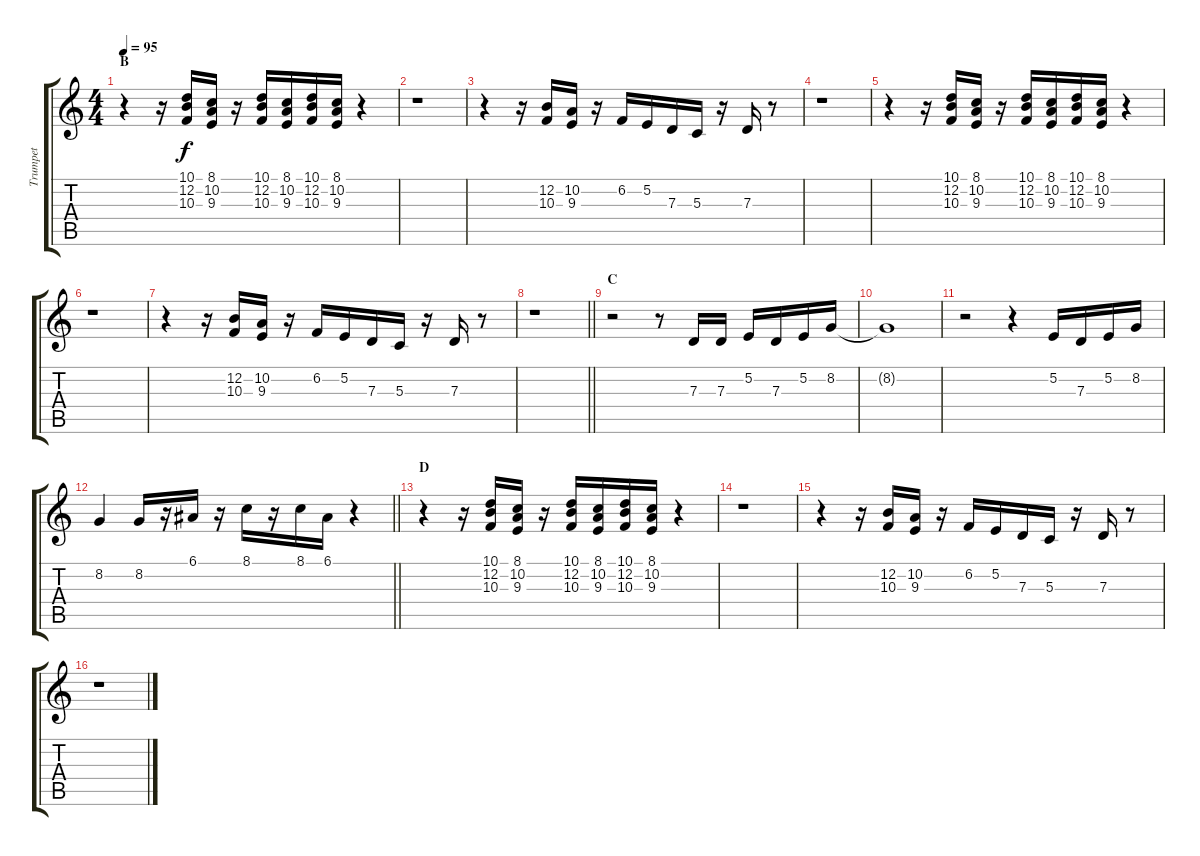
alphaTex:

\track ("Trumpet" "Trumpet") {instrument trumpet}
\staff {score tabs}
\tuning (E4 B3 G3 D3 A2 E2) {hide}
\ts (4 4)
\section ("" "B")
\tempo 95
\clef g2
\ks c
r.4{dy f} r.16 (10.1 12.2 10.3).16 (8.1 10.2 9.3).16 r.16 (10.1 12.2 10.3).16 (8.1 10.2 9.3).16 (10.1 12.2 10.3).16 (8.1 10.2 9.3).16 r.4 |
r.1 |
r.4 r.16 (12.2 10.3).16 (10.2 9.3).16 r.16 6.2.16 5.2.16 7.3.16 5.3.16 r.16 7.3.16 r.8 |
r.1 |
r.4 r.16 (10.1 12.2 10.3).16 (8.1 10.2 9.3).16 r.16 (10.1 12.2 10.3).16 (8.1 10.2 9.3).16 (10.1 12.2 10.3).16 (8.1 10.2 9.3).16 r.4 |
r.1 |
r.4 r.16 (12.2 10.3).16 (10.2 9.3).16 r.16 6.2.16 5.2.16 7.3.16 5.3.16 r.16 7.3.16 r.8 |
\barLineRight lightlight
r.1 |
\section ("" "C")
r.2 r.8 7.3.16 7.3.16 5.2.16 7.3.16 5.2.16 8.2.16 |
8.2{t}.1 |
r.2 r.4 5.2.16 7.3.16 5.2.16 8.2.16 |
\barLineRight lightlight
8.2.4 8.2.16 r.16 6.1.16 r.16 8.1.16 r.16 8.1.16 6.1.16 r.4 |
\section ("" "D")
r.4 r.16 (10.1 12.2 10.3).16 (8.1 10.2 9.3).16 r.16 (10.1 12.2 10.3).16 (8.1 10.2 9.3).16 (10.1 12.2 10.3).16 (8.1 10.2 9.3).16 r.4 |
r.1 |
r.4 r.16 (12.2 10.3).16 (10.2 9.3).16 r.16 6.2.16 5.2.16 7.3.16 5.3.16 r.16 7.3.16 r.8 |
r.1
